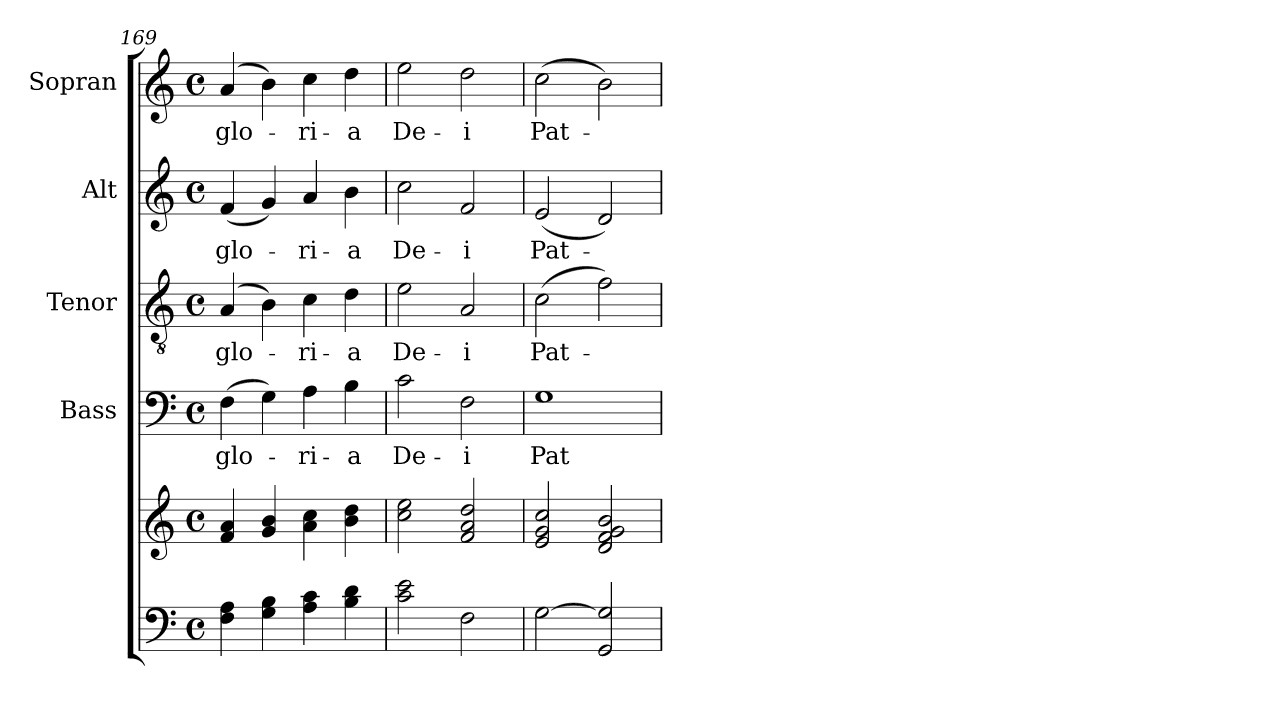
**kern	**kern	**kern	**text	**kern	**text	**kern	**text	**kern	**text
*part5	*part5	*part4	*part4	*part3	*part3	*part2	*part2	*part1	*part1
*staff6	*staff5	*staff4	*staff4	*staff3	*staff3	*staff2	*staff2	*staff1	*staff1
*	*	*I"Bass	*	*I"Tenor	*	*I"Alt	*	*I"Sopran	*
*	*	*I'B.	*	*I'T.	*	*I'A.	*	*I'S.	*
!!LO:LB:g=z
*clefF4	*clefG2	*clefF4	*	*clefGv2	*	*clefG2	*	*clefG2	*
*k[]	*k[]	*k[]	*	*k[]	*	*k[]	*	*k[]	*
*C:	*C:	*C:	*	*C:	*	*C:	*	*C:	*
*M4/4	*M4/4	*M4/4	*	*M4/4	*	*M4/4	*	*M4/4	*
*met(c)	*met(c)	*met(c)	*	*met(c)	*	*met(c)	*	*met(c)	*
=169	=169	=169	=169	=169	=169	=169	=169	=169	=169
!	!	!	!LO:LY:b	!	!LO:LY:b	!	!LO:LY:b	!	!LO:LY:b
4F\ 4A\	4f/ 4a/	(>4F\	glo-	(4A/	glo-	(<4f/	glo-	(4a/	glo-
4G\ 4B\	4g/ 4b/	4G\)	.	4B\)	.	4g/)	.	4b\)	.
!	!	!	!LO:LY:b	!	!LO:LY:b	!	!LO:LY:b	!	!LO:LY:b
4A\ 4c\	4a\ 4cc\	4A\	-ri-	4c\	-ri-	4a/	-ri-	4cc\	-ri-
!	!	!	!LO:LY:b	!	!LO:LY:b	!	!LO:LY:b	!	!LO:LY:b
4B\ 4d\	4b\ 4dd\	4B\	-a	4d\	-a	4b\	-a	4dd\	-a
=170	=170	=170	=170	=170	=170	=170	=170	=170	=170
!	!	!	!LO:LY:b	!	!LO:LY:b	!	!LO:LY:b	!	!LO:LY:b
2c\ 2e\	2cc\ 2ee\	2c\	De-	2e\	De-	2cc\	De-	2ee\	De-
!	!	!	!LO:LY:b	!	!LO:LY:b	!	!LO:LY:b	!	!LO:LY:b
2F\	2f/ 2a/ 2dd/	2F\	-i	2A/	-i	2f/	-i	2dd\	-i
=171	=171	=171	=171	=171	=171	=171	=171	=171	=171
!	!	!	!LO:LY:b	!	!LO:LY:b	!	!LO:LY:b	!	!LO:LY:b
[2G\	2e/ 2g/ 2cc/	1G	Pat-	(>2c\	Pat-	(<2e/	Pat-	(>2cc\	Pat-
2GG/ 2G/]	2d/ 2f/ 2g/ 2b/	.	.	2f\)	.	2d/)	.	2b\)	.
=	=	=	=	=	=	=	=	=	=
*-	*-	*-	*-	*-	*-	*-	*-	*-	*-
